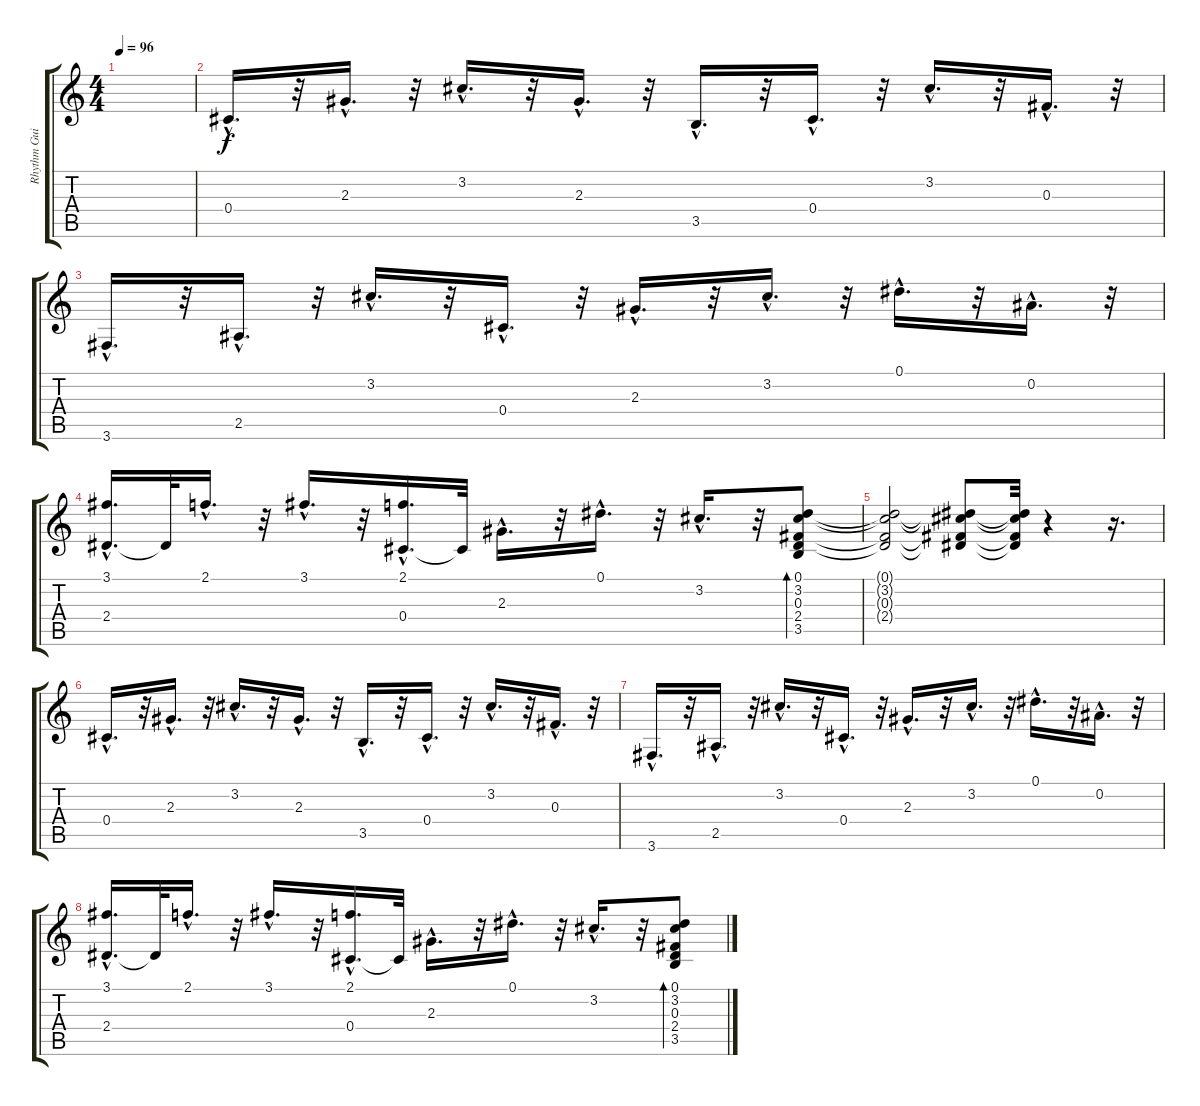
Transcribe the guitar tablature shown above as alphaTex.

\track ("Rhythm Guitar" "Rhythm Gui") {instrument electricguitarclean}
\staff {score tabs}
\tuning (Eb4 Bb3 Gb3 Db3 Ab2 Eb2) {hide}
\ts (4 4)
\tempo 96
\clef g2
\ks c
|
0.4{hac}.16{d} r.32 2.3{hac}.16{d} r.32 3.2{hac}.16{d} r.32 2.3{hac}.16{d} r.32 3.5{hac}.16{d} r.32 0.4{hac}.16{d} r.32 3.2{hac}.16{d} r.32 0.3{hac}.16{d} r.32 |
3.6{hac}.16{d} r.32 2.5{hac}.16{d} r.32 3.2{hac}.16{d} r.32 0.4{hac}.16{d} r.32 2.3{hac}.16{d} r.32 3.2{hac}.16{d} r.32 0.1{hac}.16{d} r.32 0.2{hac}.16{d} r.32 |
(3.1{hac} 2.4{hac}).16{d} 2.4{t}.32 2.1{hac}.16{d} r.32 3.1{hac}.16{d} r.32 (2.1{hac} 0.4{hac}).16{d} 0.4{t}.32 2.3{hac}.16{d} r.32 0.1{hac}.16{d} r.32 3.2{hac}.16{d} r.32 (0.1 3.2 0.3 2.4 3.5).8{bd 120} |
(0.1{t} 3.2{t} 0.3{t} 2.4{t}).2 (0.1{t} 3.2{t} 0.3{t} 2.4{t}).8 (0.1{t} 3.2{t} 0.3{t} 2.4{t}).32 r.4 r.16{d} |
0.4{hac}.16{d} r.32 2.3{hac}.16{d} r.32 3.2{hac}.16{d} r.32 2.3{hac}.16{d} r.32 3.5{hac}.16{d} r.32 0.4{hac}.16{d} r.32 3.2{hac}.16{d} r.32 0.3{hac}.16{d} r.32 |
3.6{hac}.16{d} r.32 2.5{hac}.16{d} r.32 3.2{hac}.16{d} r.32 0.4{hac}.16{d} r.32 2.3{hac}.16{d} r.32 3.2{hac}.16{d} r.32 0.1{hac}.16{d} r.32 0.2{hac}.16{d} r.32 |
(3.1{hac} 2.4{hac}).16{d} 2.4{t}.32 2.1{hac}.16{d} r.32 3.1{hac}.16{d} r.32 (2.1{hac} 0.4{hac}).16{d} 0.4{t}.32 2.3{hac}.16{d} r.32 0.1{hac}.16{d} r.32 3.2{hac}.16{d} r.32 (0.1 3.2 0.3 2.4 3.5).8{bd 120}
